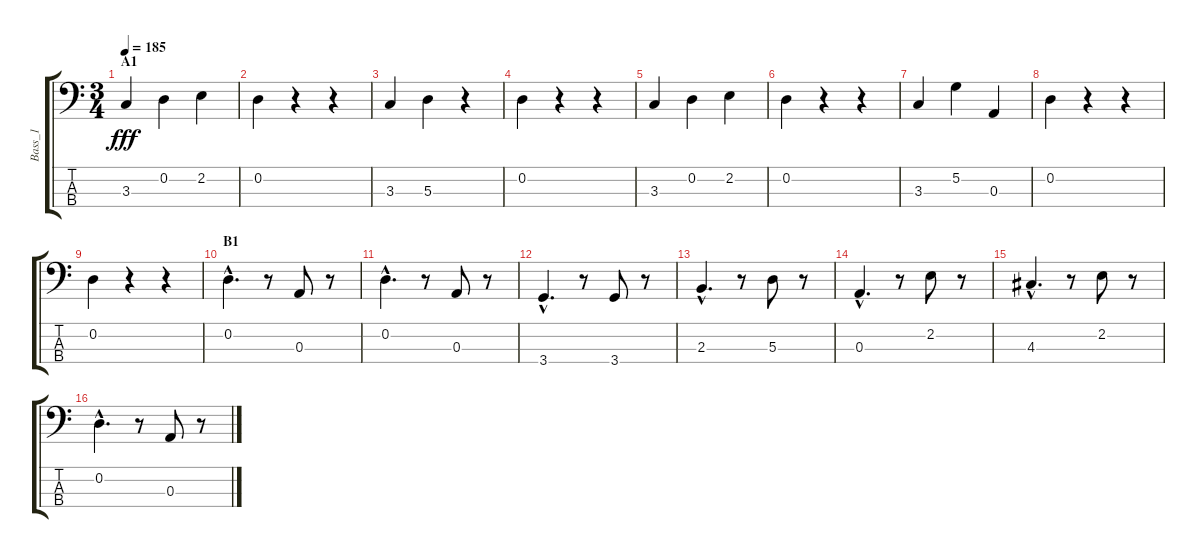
\track ("Bass_1" "Bass_1") {instrument electricguitarmuted}
\staff {score tabs}
\tuning (G2 D2 A1 E1) {hide}
\ts (3 4)
\section ("" "A1")
\tempo 185
\clef f4
\ks c
3.3.4{dy fff instrument electricguitarmuted} 0.2.4 2.2.4 |
0.2.4 r.4 r.4 |
3.3.4 5.3.4 r.4 |
0.2.4 r.4 r.4 |
3.3.4 0.2.4 2.2.4 |
0.2.4 r.4 r.4 |
3.3.4 5.2.4 0.3.4 |
0.2.4 r.4 r.4 |
0.2.4 r.4 r.4 |
\section ("" "B1")
0.2{hac}.4{d} r.8 0.3.8 r.8 |
0.2{hac}.4{d} r.8 0.3.8 r.8 |
3.4{hac}.4{d} r.8 3.4.8 r.8 |
2.3{hac}.4{d} r.8 5.3.8 r.8 |
0.3{hac}.4{d} r.8 2.2.8 r.8 |
4.3{hac}.4{d} r.8 2.2.8 r.8 |
0.2{hac}.4{d} r.8 0.3.8 r.8
